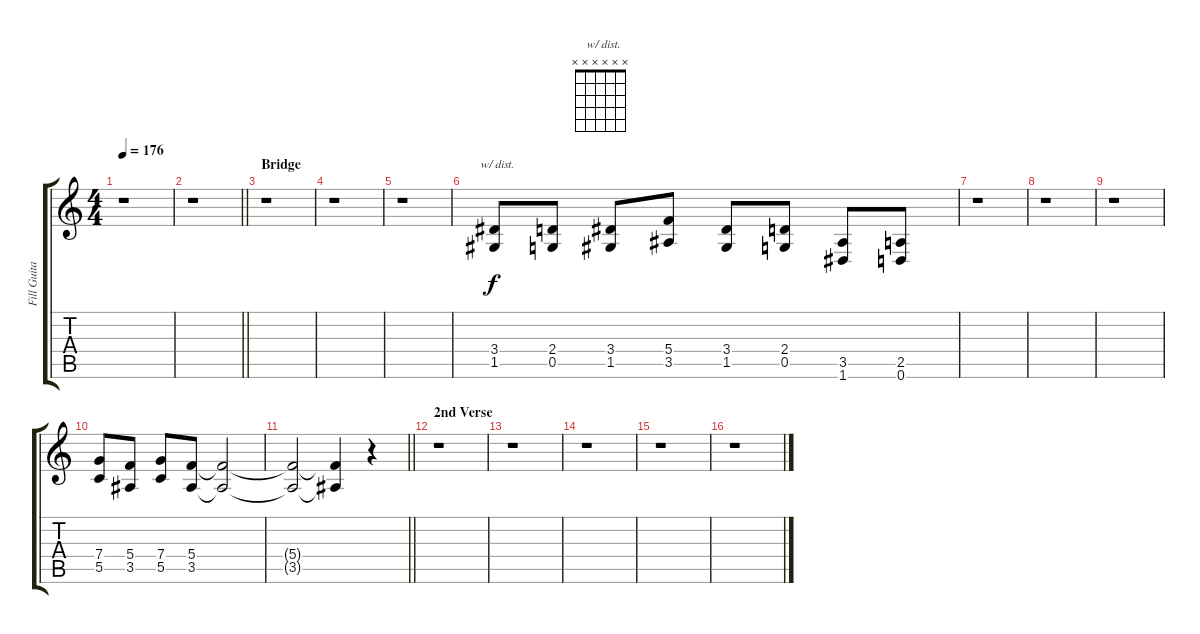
\track ("Fill Guitar 1" "Fill Guita") {instrument distortionguitar}
\staff {score tabs}
\tuning (D4 A3 F3 C3 G2 D2) {hide}
\chord ("  w/ dist." x x x x x x) {firstfret 0}
\ts (4 4)
\tempo 176
\clef g2
\ks c
r.1{dy f} |
\barLineRight lightlight
r.1 |
\section ("" "Bridge")
r.1 |
r.1 |
r.1 |
(3.4 1.5).8{ch "  w/ dist." instrument distortionguitar} (2.4 0.5).8 (3.4 1.5).8 (5.4 3.5).8 (3.4 1.5).8 (2.4 0.5).8 (3.5 1.6).8 (2.5 0.6).8 |
r.1 |
r.1 |
r.1 |
(7.4 5.5).8 (5.4 3.5).8 (7.4 5.5).8 (5.4 3.5).8 (5.4{t} 3.5{t}).2 |
\barLineRight lightlight
(5.4{t} 3.5{t}).2 (5.4{t} 3.5{t}).4 r.4 |
\section ("" "2nd Verse")
r.1 |
r.1 |
r.1 |
r.1 |
r.1
